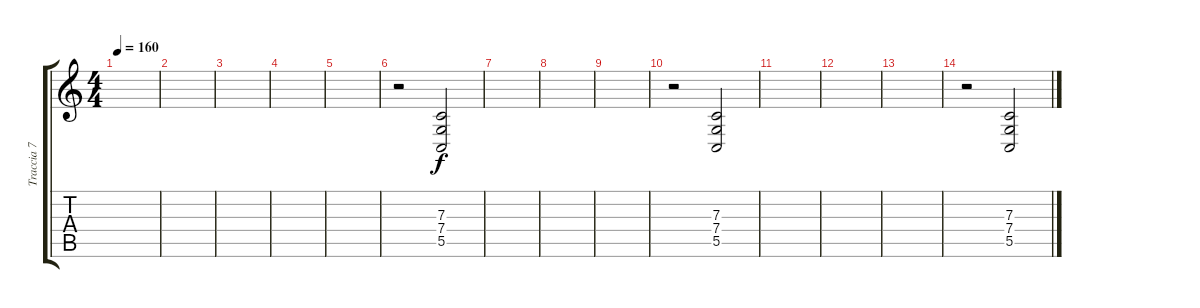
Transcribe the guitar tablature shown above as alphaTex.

\track ("Traccia 7" "Traccia 7") {instrument reversecymbal}
\staff {score tabs}
\tuning (D4 A3 F3 C3 G2 C2) {hide}
\ts (4 4)
\tempo 160
\clef g2
\ks c
|
|
|
|
|
r.2 (7.3 7.4 5.5).2 |
|
|
|
r.2 (7.3 7.4 5.5).2 |
|
|
|
r.2 (7.3 7.4 5.5).2
